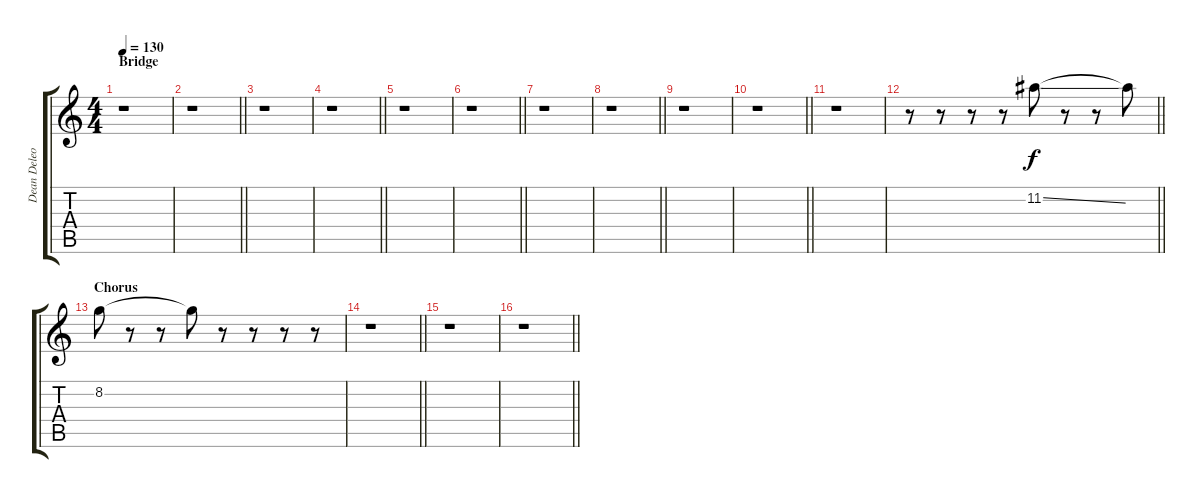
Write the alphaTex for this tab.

\track ("Dean Deleo (Solo Guitar)" "Dean Deleo") {instrument electricguitarclean}
\staff {score tabs}
\tuning (E4 B3 G3 D3 A2 E2) {hide}
\ts (4 4)
\section ("" "Bridge ")
\tempo 130
\clef g2
\ks c
r.1{dy f} |
\barLineRight lightlight
r.1 |
r.1 |
\barLineRight lightlight
r.1 |
r.1 |
\barLineRight lightlight
r.1 |
r.1 |
\barLineRight lightlight
r.1 |
\section ("" "")
r.1 |
\barLineRight lightlight
r.1 |
r.1 |
\barLineRight lightlight
r.8 r.8 r.8 r.8 11.2{ss}.8{volume 13 instrument overdrivenguitar} r.8 r.8 11.2{t}.8 |
\section ("" "Chorus")
8.2.8 r.8 r.8 8.2{t}.8 r.8 r.8 r.8 r.8 |
\barLineRight lightlight
r.1{volume 13 instrument electricguitarclean} |
r.1 |
\barLineRight lightlight
r.1
